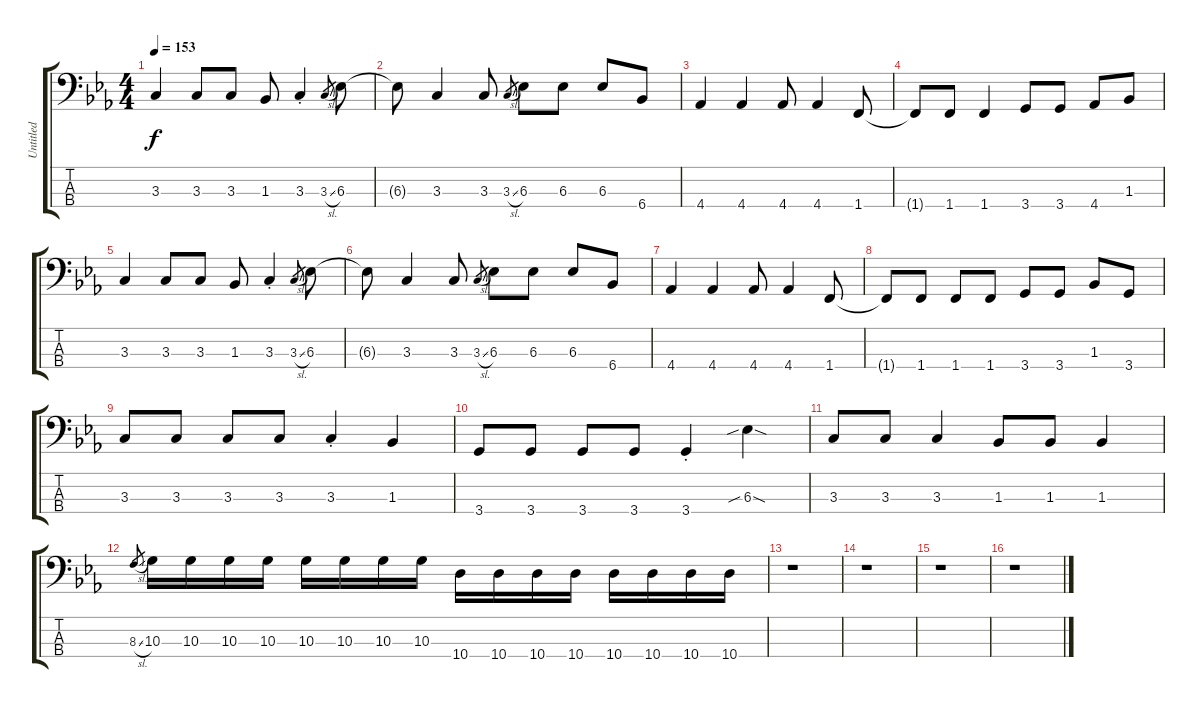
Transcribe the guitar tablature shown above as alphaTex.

\track ("Untitled" "Untitled") {instrument electricbassfinger}
\staff {score tabs}
\tuning (G2 D2 A1 E1) {hide}
\ts (4 4)
\tempo 153
\clef f4
\ks eb
3.3.4{dy f} 3.3.8 3.3.8 1.3.8 3.3{st}.4 3.3{sl}.8{gr} 6.3.8 |
6.3{t}.8 3.3.4 3.3.8 3.3{sl}.8{gr} 6.3.8 6.3.8 6.3.8 6.4.8 |
4.4.4 4.4.4 4.4.8 4.4.4 1.4.8 |
1.4{t}.8 1.4.8 1.4.4 3.4.8 3.4.8 4.4.8 1.3.8 |
3.3.4 3.3.8 3.3.8 1.3.8 3.3{st}.4 3.3{sl}.8{gr} 6.3.8 |
6.3{t}.8 3.3.4 3.3.8 3.3{sl}.8{gr} 6.3.8 6.3.8 6.3.8 6.4.8 |
4.4.4 4.4.4 4.4.8 4.4.4 1.4.8 |
1.4{t}.8 1.4.8 1.4.8 1.4.8 3.4.8 3.4.8 1.3.8 3.4.8 |
3.3.8 3.3.8 3.3.8 3.3.8 3.3{st}.4 1.3.4 |
3.4.8 3.4.8 3.4.8 3.4.8 3.4{st}.4 6.3{sib sod}.4 |
3.3.8 3.3.8 3.3.4 1.3.8 1.3.8 1.3.4 |
8.3{sl}.8{gr} 10.3.16 10.3.16 10.3.16 10.3.16 10.3.16 10.3.16 10.3.16 10.3.16 10.4.16 10.4.16 10.4.16 10.4.16 10.4.16 10.4.16 10.4.16 10.4.16 |
r.1 |
r.1 |
r.1 |
r.1
